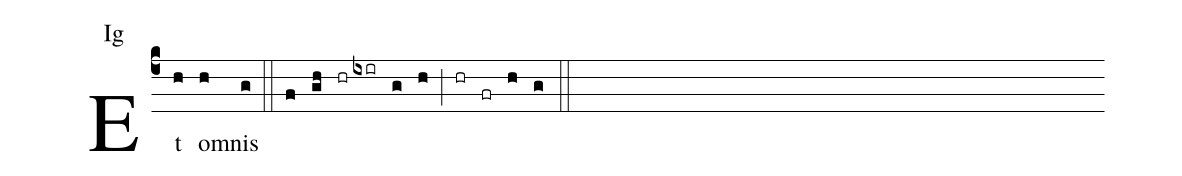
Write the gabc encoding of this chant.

annotation: Ig;
%%
(c4)Et(h) om(h)nis(g) (::) (f)(gh)(hr)(ixir)(g)(h)(;)(hr)(fr)(h)(g)(::)
